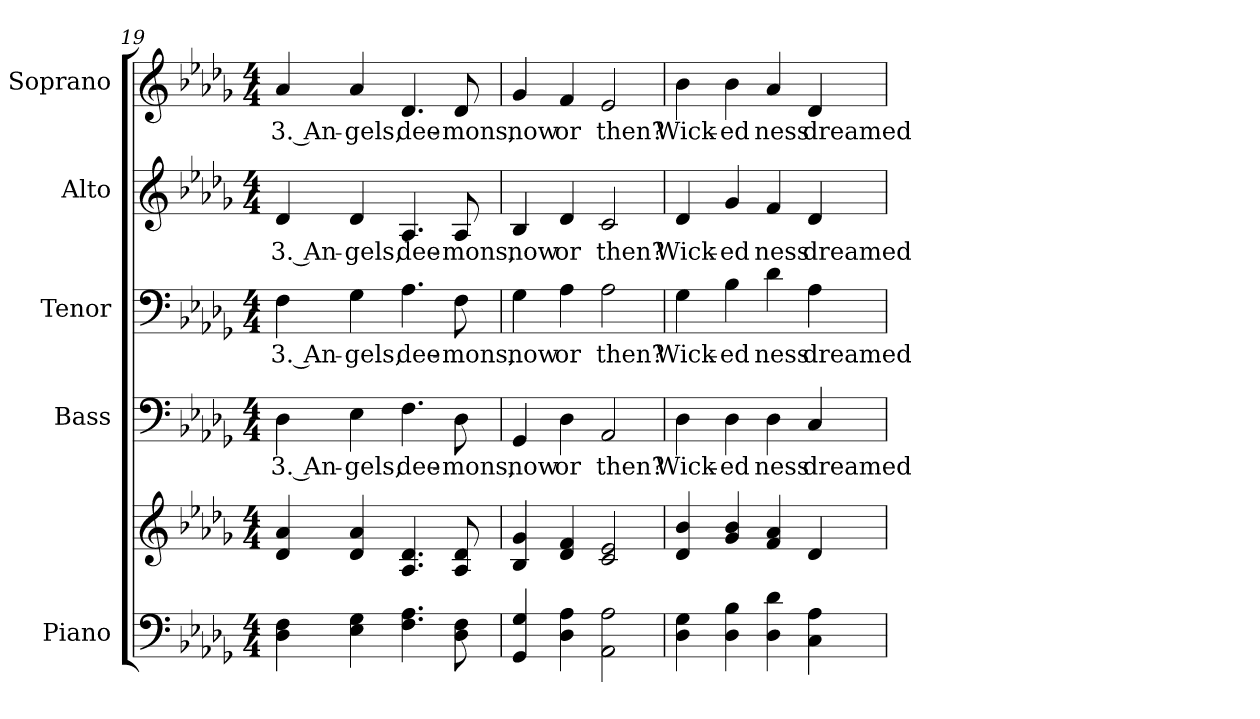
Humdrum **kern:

**kern	**kern	**kern	**text	**kern	**text	**kern	**text	**kern	**text
*part5	*part5	*part4	*part4	*part3	*part3	*part2	*part2	*part1	*part1
*staff6	*staff5	*staff4	*staff4	*staff3	*staff3	*staff2	*staff2	*staff1	*staff1
*I"Piano	*	*I"Bass	*	*I"Tenor	*	*I"Alto	*	*I"Soprano	*
*I'Pno.	*	*I'B.	*	*I'T.	*	*I'A.	*	*I'S.	*
!!LO:PB:g=z
*clefF4	*clefG2	*clefF4	*	*clefF4	*	*clefG2	*	*clefG2	*
*k[b-e-a-d-g-]	*k[b-e-a-d-g-]	*k[b-e-a-d-g-]	*	*k[b-e-a-d-g-]	*	*k[b-e-a-d-g-]	*	*k[b-e-a-d-g-]	*
*D-:	*D-:	*D-:	*	*D-:	*	*D-:	*	*D-:	*
*M4/4	*M4/4	*M4/4	*	*M4/4	*	*M4/4	*	*M4/4	*
=19	=19	=19	=19	=19	=19	=19	=19	=19	=19
!	!	!	!LO:LY:b:color=#000000	!	!	!	!	!	!
!	!	!	!	!	!LO:LY:b:color=#000000	!	!	!	!
!	!	!	!	!	!	!	!LO:LY:b:color=#000000	!	!
!	!	!	!	!	!	!	!	!	!LO:LY:b:color=#000000
4D-i\ 4Fi	4d-i/ 4a-i	4D-i\	3. An-	4Fi\	3. An-	4d-i/	3. An-	4a-i/	3. An-
!	!	!	!LO:LY:b:color=#000000	!	!	!	!	!	!
!	!	!	!	!	!LO:LY:b:color=#000000	!	!	!	!
!	!	!	!	!	!	!	!LO:LY:b:color=#000000	!	!
!	!	!	!	!	!	!	!	!	!LO:LY:b:color=#000000
4E-i\ 4G-i	4d-i/ 4a-i	4E-i\	-gels,	4G-i\	-gels,	4d-i/	-gels,	4a-i/	-gels,
!	!	!	!LO:LY:b:color=#000000	!	!	!	!	!	!
!	!	!	!	!	!LO:LY:b:color=#000000	!	!	!	!
!	!	!	!	!	!	!	!LO:LY:b:color=#000000	!	!
!	!	!	!	!	!	!	!	!	!LO:LY:b:color=#000000
4.Fi\ 4.A-i	4.A-i/ 4.d-i	4.Fi\	dee-	4.A-i\	dee-	4.A-i/	dee-	4.d-i/	dee-
!	!	!	!LO:LY:b:color=#000000	!	!	!	!	!	!
!	!	!	!	!	!LO:LY:b:color=#000000	!	!	!	!
!	!	!	!	!	!	!	!LO:LY:b:color=#000000	!	!
!	!	!	!	!	!	!	!	!	!LO:LY:b:color=#000000
8D-i\ 8Fi	8A-i/ 8d-i	8D-i\	-mons,	8Fi\	-mons,	8A-i/	-mons,	8d-i/	-mons,
=20	=20	=20	=20	=20	=20	=20	=20	=20	=20
!	!	!	!LO:LY:b:color=#000000	!	!	!	!	!	!
!	!	!	!	!	!LO:LY:b:color=#000000	!	!	!	!
!	!	!	!	!	!	!	!LO:LY:b:color=#000000	!	!
!	!	!	!	!	!	!	!	!	!LO:LY:b:color=#000000
4GG-i/ 4G-i	4B-i/ 4g-i	4GG-i/	now	4G-i\	now	4B-i/	now	4g-i/	now
!	!	!	!LO:LY:b:color=#000000	!	!	!	!	!	!
!	!	!	!	!	!LO:LY:b:color=#000000	!	!	!	!
!	!	!	!	!	!	!	!LO:LY:b:color=#000000	!	!
!	!	!	!	!	!	!	!	!	!LO:LY:b:color=#000000
4D-i\ 4A-i	4d-i/ 4fi	4D-i\	or	4A-i\	or	4d-i/	or	4fi/	or
!	!	!	!LO:LY:b:color=#000000	!	!	!	!	!	!
!	!	!	!	!	!LO:LY:b:color=#000000	!	!	!	!
!	!	!	!	!	!	!	!LO:LY:b:color=#000000	!	!
!	!	!	!	!	!	!	!	!	!LO:LY:b:color=#000000
2AA-i\ 2A-i	2ci/ 2e-i	2AA-i/	then?	2A-i\	then?	2ci/	then?	2e-i/	then?
!!LO:PB:g=z
=21	=21	=21	=21	=21	=21	=21	=21	=21	=21
!	!	!	!LO:LY:b:color=#000000	!	!	!	!	!	!
!	!	!	!	!	!LO:LY:b:color=#000000	!	!	!	!
!	!	!	!	!	!	!	!LO:LY:b:color=#000000	!	!
!	!	!	!	!	!	!	!	!	!LO:LY:b:color=#000000
4D-i\ 4G-i	4d-i/ 4b-i	4D-i\	Wick-	4G-i\	Wick-	4d-i/	Wick-	4b-i\	Wick-
!	!	!	!LO:LY:b:color=#000000	!	!	!	!	!	!
!	!	!	!	!	!LO:LY:b:color=#000000	!	!	!	!
!	!	!	!	!	!	!	!LO:LY:b:color=#000000	!	!
!	!	!	!	!	!	!	!	!	!LO:LY:b:color=#000000
4D-i\ 4B-i	4g-i/ 4b-i	4D-i\	-ed	4B-i\	-ed	4g-i/	-ed	4b-i\	-ed
!	!	!	!LO:LY:b:color=#000000	!	!	!	!	!	!
!	!	!	!	!	!LO:LY:b:color=#000000	!	!	!	!
!	!	!	!	!	!	!	!LO:LY:b:color=#000000	!	!
!	!	!	!	!	!	!	!	!	!LO:LY:b:color=#000000
4D-i\ 4d-i	4fi/ 4a-i	4D-i\	ness	4d-i\	ness	4fi/	ness	4a-i/	ness
!	!	!	!LO:LY:b:color=#000000	!	!	!	!	!	!
!	!	!	!	!	!LO:LY:b:color=#000000	!	!	!	!
!	!	!	!	!	!	!	!LO:LY:b:color=#000000	!	!
!	!	!	!	!	!	!	!	!	!LO:LY:b:color=#000000
4Ci\ 4A-i	4d-i/	4Ci/	dreamed	4A-i\	dreamed	4d-i/	dreamed	4d-i/	dreamed
=	=	=	=	=	=	=	=	=	=
*-	*-	*-	*-	*-	*-	*-	*-	*-	*-
